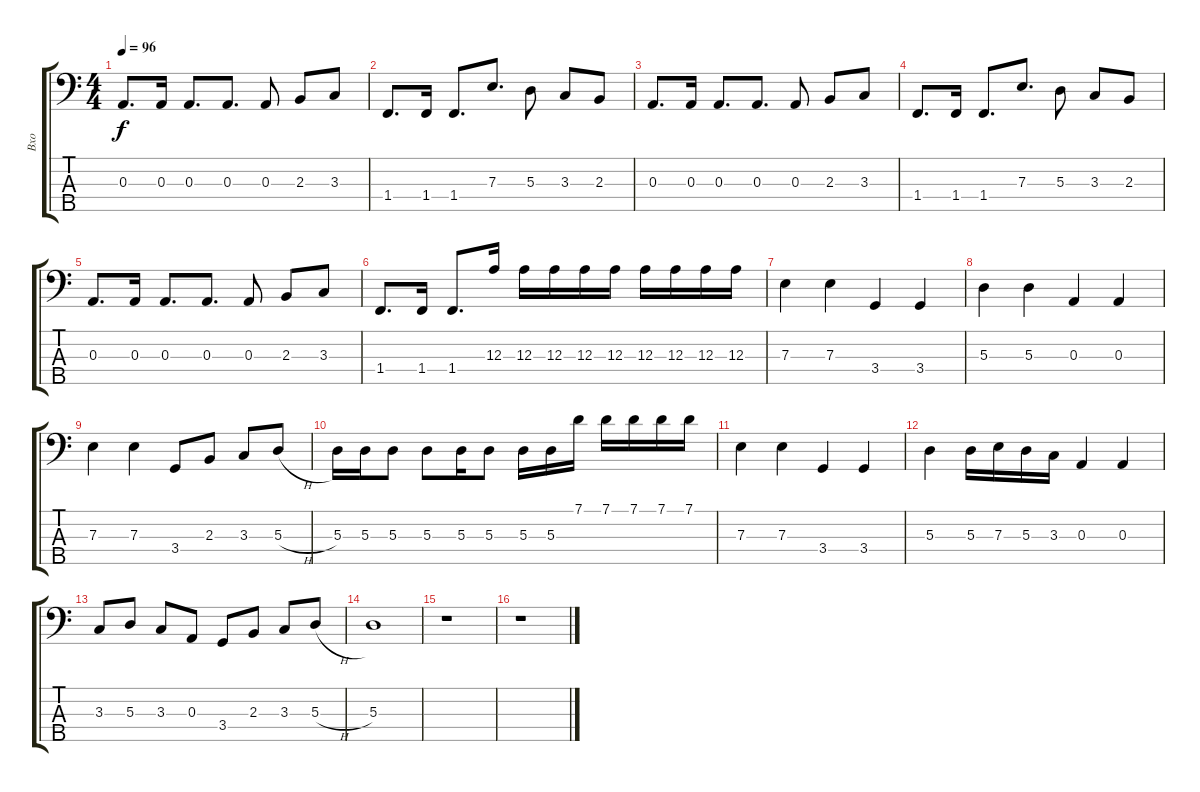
\track ("Bxo" "Bxo") {instrument synthbass2}
\staff {score tabs}
\tuning (G2 D2 A1 E1 B0) {hide}
\ts (4 4)
\tempo 96
\clef f4
\ks c
0.3.8{d dy f} 0.3.16 0.3.8{d} 0.3.8{d} 0.3.8 2.3.8 3.3.8 |
1.4.8{d} 1.4.16 1.4.8{d} 7.3.8{d} 5.3.8 3.3.8 2.3.8 |
0.3.8{d} 0.3.16 0.3.8{d} 0.3.8{d} 0.3.8 2.3.8 3.3.8 |
1.4.8{d} 1.4.16 1.4.8{d} 7.3.8{d} 5.3.8 3.3.8 2.3.8 |
0.3.8{d} 0.3.16 0.3.8{d} 0.3.8{d} 0.3.8 2.3.8 3.3.8 |
1.4.8{d} 1.4.16 1.4.8{d} 12.3.16 12.3.16 12.3.16 12.3.16 12.3.16 12.3.16 12.3.16 12.3.16 12.3.16 |
7.3.4 7.3.4 3.4.4 3.4.4 |
5.3.4 5.3.4 0.3.4 0.3.4 |
7.3.4 7.3.4 3.4.8 2.3.8 3.3.8 5.3{h}.8 |
5.3.16 5.3.16 5.3.8 5.3.8 5.3.16 5.3.8 5.3.16 5.3.16 7.1.16 7.1.16 7.1.16 7.1.16 7.1.16 |
7.3.4 7.3.4 3.4.4 3.4.4 |
5.3.4 5.3.16 7.3.16 5.3.16 3.3.16 0.3.4 0.3.4 |
3.3.8 5.3.8 3.3.8 0.3.8 3.4.8 2.3.8 3.3.8 5.3{h}.8 |
5.3.1 |
r.1 |
r.1
